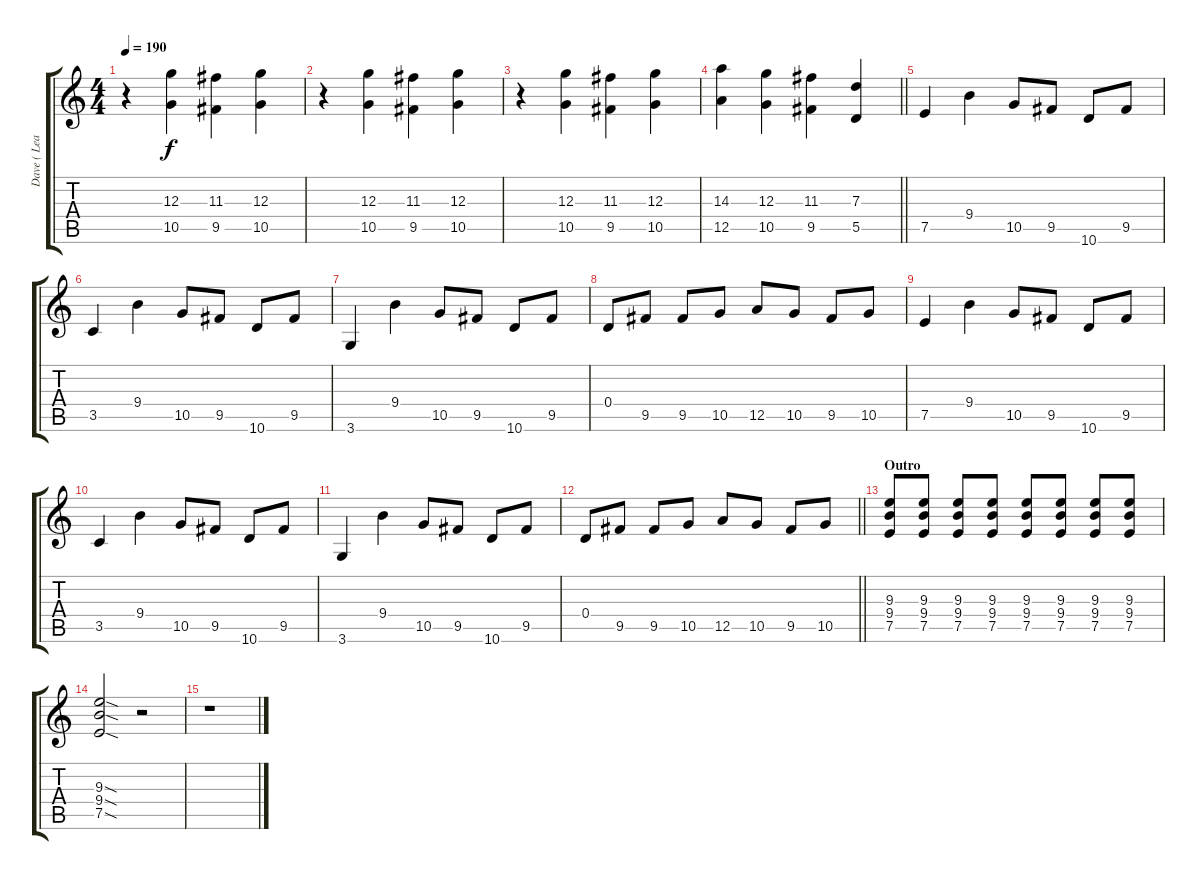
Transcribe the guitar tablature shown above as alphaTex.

\track ("Dave ( Lead Guitar )" "Dave ( Lea") {instrument distortionguitar}
\staff {score tabs}
\tuning (E4 B3 G3 D3 A2 E2) {hide}
\ts (4 4)
\tempo 190
\clef g2
\ks c
r.4{dy f} (12.3 10.5).4 (11.3 9.5).4 (12.3 10.5).4 |
r.4 (12.3 10.5).4 (11.3 9.5).4 (12.3 10.5).4 |
r.4 (12.3 10.5).4 (11.3 9.5).4 (12.3 10.5).4 |
\barLineRight lightlight
(14.3 12.5).4 (12.3 10.5).4 (11.3 9.5).4 (7.3 5.5).4 |
7.5.4 9.4.4 10.5.8 9.5.8 10.6.8 9.5.8 |
3.5.4 9.4.4 10.5.8 9.5.8 10.6.8 9.5.8 |
3.6.4 9.4.4 10.5.8 9.5.8 10.6.8 9.5.8 |
0.4.8 9.5.8 9.5.8 10.5.8 12.5.8 10.5.8 9.5.8 10.5.8 |
7.5.4 9.4.4 10.5.8 9.5.8 10.6.8 9.5.8 |
3.5.4 9.4.4 10.5.8 9.5.8 10.6.8 9.5.8 |
3.6.4 9.4.4 10.5.8 9.5.8 10.6.8 9.5.8 |
\barLineRight lightlight
0.4.8 9.5.8 9.5.8 10.5.8 12.5.8 10.5.8 9.5.8 10.5.8 |
\section ("" "Outro")
(9.3 9.4 7.5).8 (9.3 9.4 7.5).8 (9.3 9.4 7.5).8 (9.3 9.4 7.5).8 (9.3 9.4 7.5).8 (9.3 9.4 7.5).8 (9.3 9.4 7.5).8 (9.3 9.4 7.5).8 |
(9.3{sod} 9.4{sod} 7.5{sod}).2 r.2 |
r.1
